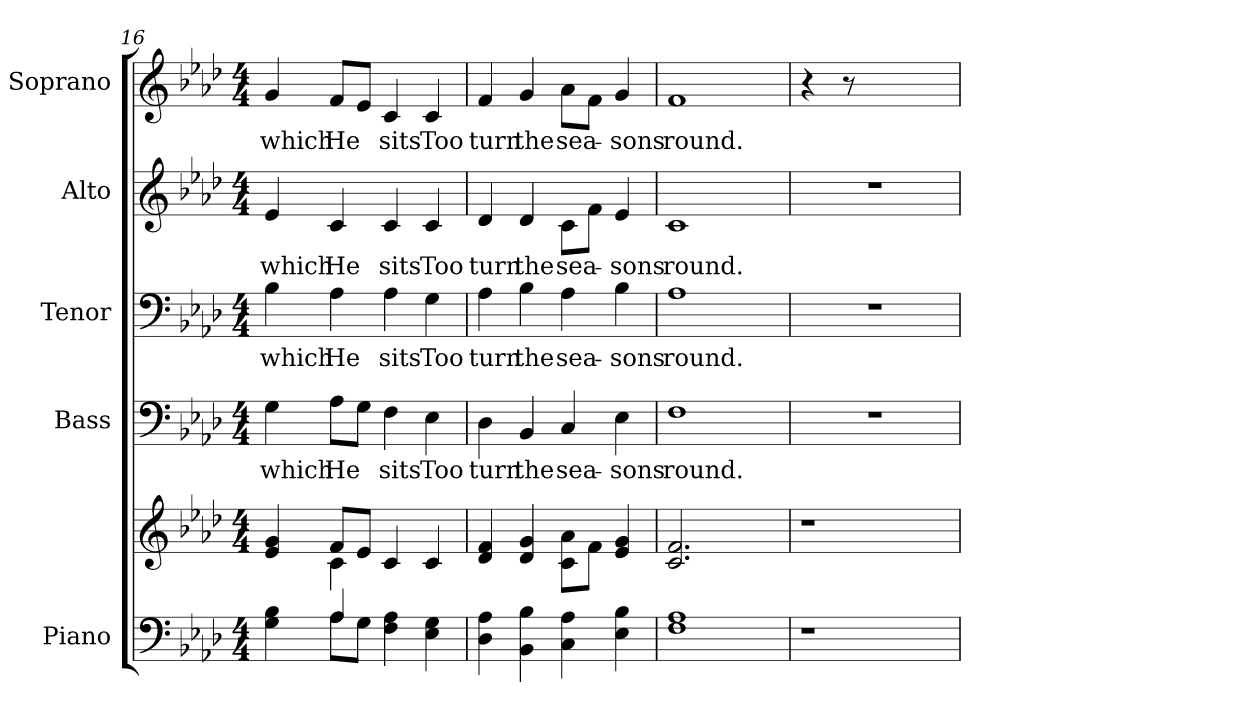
**kern	**kern	**kern	**text	**kern	**text	**kern	**text	**kern	**text
*part5	*part5	*part4	*part4	*part3	*part3	*part2	*part2	*part1	*part1
*staff6	*staff5	*staff4	*staff4	*staff3	*staff3	*staff2	*staff2	*staff1	*staff1
*I"Piano	*	*I"Bass	*	*I"Tenor	*	*I"Alto	*	*I"Soprano	*
*I'Pno.	*	*I'B.	*	*I'T.	*	*I'A.	*	*I'S.	*
*clefF4	*clefG2	*clefF4	*	*clefF4	*	*clefG2	*	*clefG2	*
*k[b-e-a-d-]	*k[b-e-a-d-]	*k[b-e-a-d-]	*	*k[b-e-a-d-]	*	*k[b-e-a-d-]	*	*k[b-e-a-d-]	*
*A-:	*A-:	*A-:	*	*A-:	*	*A-:	*	*A-:	*
*M4/4	*M4/4	*M4/4	*	*M4/4	*	*M4/4	*	*M4/4	*
=16	=16	=16	=16	=16	=16	=16	=16	=16	=16
*^	*^	*	*	*	*	*	*	*	*
!	!	!	!	!	!LO:LY:b:color=#000000	!	!	!	!	!	!
!	!	!	!	!	!	!	!LO:LY:b:color=#000000	!	!	!	!
!	!	!	!	!	!	!	!	!	!LO:LY:b:color=#000000	!	!
!	!	!	!	!	!	!	!	!	!	!	!LO:LY:b:color=#000000
4Gi\ 4B-i	4ryy	4e-i/ 4gi	4ryy	4Gi\	which	4B-i\	which	4e-i/	which	4gi/	which
!	!	!	!	!	!LO:LY:b:color=#000000	!	!	!	!	!	!
!	!	!	!	!	!	!	!LO:LY:b:color=#000000	!	!	!	!
!	!	!	!	!	!	!	!	!	!LO:LY:b:color=#000000	!	!
!	!	!	!	!	!	!	!	!	!	!	!LO:LY:b:color=#000000
4A-i/	8A-i\L	8fi/L	4ci\	8A-i\L	He	4A-i\	He	4ci/	He	8fi/L	He
.	8Gi\J	8e-i/J	.	8Gi\J	.	.	.	.	.	8e-i/J	.
!	!	!	!	!	!LO:LY:b:color=#000000	!	!	!	!	!	!
!	!	!	!	!	!	!	!LO:LY:b:color=#000000	!	!	!	!
!	!	!	!	!	!	!	!	!	!LO:LY:b:color=#000000	!	!
!	!	!	!	!	!	!	!	!	!	!	!LO:LY:b:color=#000000
4Fi\ 4A-i	2ryy	4ci/	2ryy	4Fi\	sits	4A-i\	sits	4ci/	sits	4ci/	sits
!	!	!	!	!	!LO:LY:b:color=#000000	!	!	!	!	!	!
!	!	!	!	!	!	!	!LO:LY:b:color=#000000	!	!	!	!
!	!	!	!	!	!	!	!	!	!LO:LY:b:color=#000000	!	!
!	!	!	!	!	!	!	!	!	!	!	!LO:LY:b:color=#000000
4E-i\ 4Gi	.	4ci/	.	4E-i\	Too	4Gi\	Too	4ci/	Too	4ci/	Too
*v	*v	*	*	*	*	*	*	*	*	*	*
*	*v	*v	*	*	*	*	*	*	*	*
!!LO:PB:g=z
=17	=17	=17	=17	=17	=17	=17	=17	=17	=17
!	!	!	!LO:LY:b:color=#000000	!	!	!	!	!	!
!	!	!	!	!	!LO:LY:b:color=#000000	!	!	!	!
!	!	!	!	!	!	!	!LO:LY:b:color=#000000	!	!
!	!	!	!	!	!	!	!	!	!LO:LY:b:color=#000000
4D-i\ 4A-i	4d-i/ 4fi	4D-i\	turn	4A-i\	turn	4d-i/	turn	4fi/	turn
!	!	!	!LO:LY:b:color=#000000	!	!	!	!	!	!
!	!	!	!	!	!LO:LY:b:color=#000000	!	!	!	!
!	!	!	!	!	!	!	!LO:LY:b:color=#000000	!	!
!	!	!	!	!	!	!	!	!	!LO:LY:b:color=#000000
4BB-i\ 4B-i	4d-i/ 4gi	4BB-i/	the	4B-i\	the	4d-i/	the	4gi/	the
!	!	!	!LO:LY:b:color=#000000	!	!	!	!	!	!
!	!	!	!	!	!LO:LY:b:color=#000000	!	!	!	!
!	!	!	!	!	!	!	!LO:LY:b:color=#000000	!	!
!	!	!	!	!	!	!	!	!	!LO:LY:b:color=#000000
4Ci\ 4A-i	8ci\ 8a-iL	4Ci/	sea-	4A-i\	sea-	8ci\L	sea-	8a-i\L	sea-
.	8fi\J	.	.	.	.	8fi\J	.	8fi\J	.
!	!	!	!LO:LY:b:color=#000000	!	!	!	!	!	!
!	!	!	!	!	!LO:LY:b:color=#000000	!	!	!	!
!	!	!	!	!	!	!	!LO:LY:b:color=#000000	!	!
!	!	!	!	!	!	!	!	!	!LO:LY:b:color=#000000
4E-i\ 4B-i	4e-i/ 4gi	4E-i\	-sons	4B-i\	-sons	4e-i/	-sons	4gi/	-sons
=18	=18	=18	=18	=18	=18	=18	=18	=18	=18
!	!	!	!LO:LY:b:color=#000000	!	!	!	!	!	!
!	!	!	!	!	!LO:LY:b:color=#000000	!	!	!	!
!	!	!	!	!	!	!	!LO:LY:b:color=#000000	!	!
!	!	!	!	!	!	!	!	!	!LO:LY:b:color=#000000
1Fi 1A-i	2.ci/ 2.fi	1Fi	round.	1A-i	round.	1ci	round.	1fi	round.
.	4ryy	.	.	.	.	.	.	.	.
!!LO:PB:g=z
=19	=19	=19	=19	=19	=19	=19	=19	=19	=19
!LO:N:vis=1	!LO:N:vis=1	!LO:N:vis=1	!	!LO:N:vis=1	!	!LO:N:vis=1	!	!	!
4.r	4.r	1r	.	1r	.	1r	.	4r	.
.	.	.	.	.	.	.	.	8r	.
2ryy	2ryy	.	.	.	.	.	.	2ryy	.
8ryy	8ryy	.	.	.	.	.	.	8ryy	.
=	=	=	=	=	=	=	=	=	=
*-	*-	*-	*-	*-	*-	*-	*-	*-	*-
